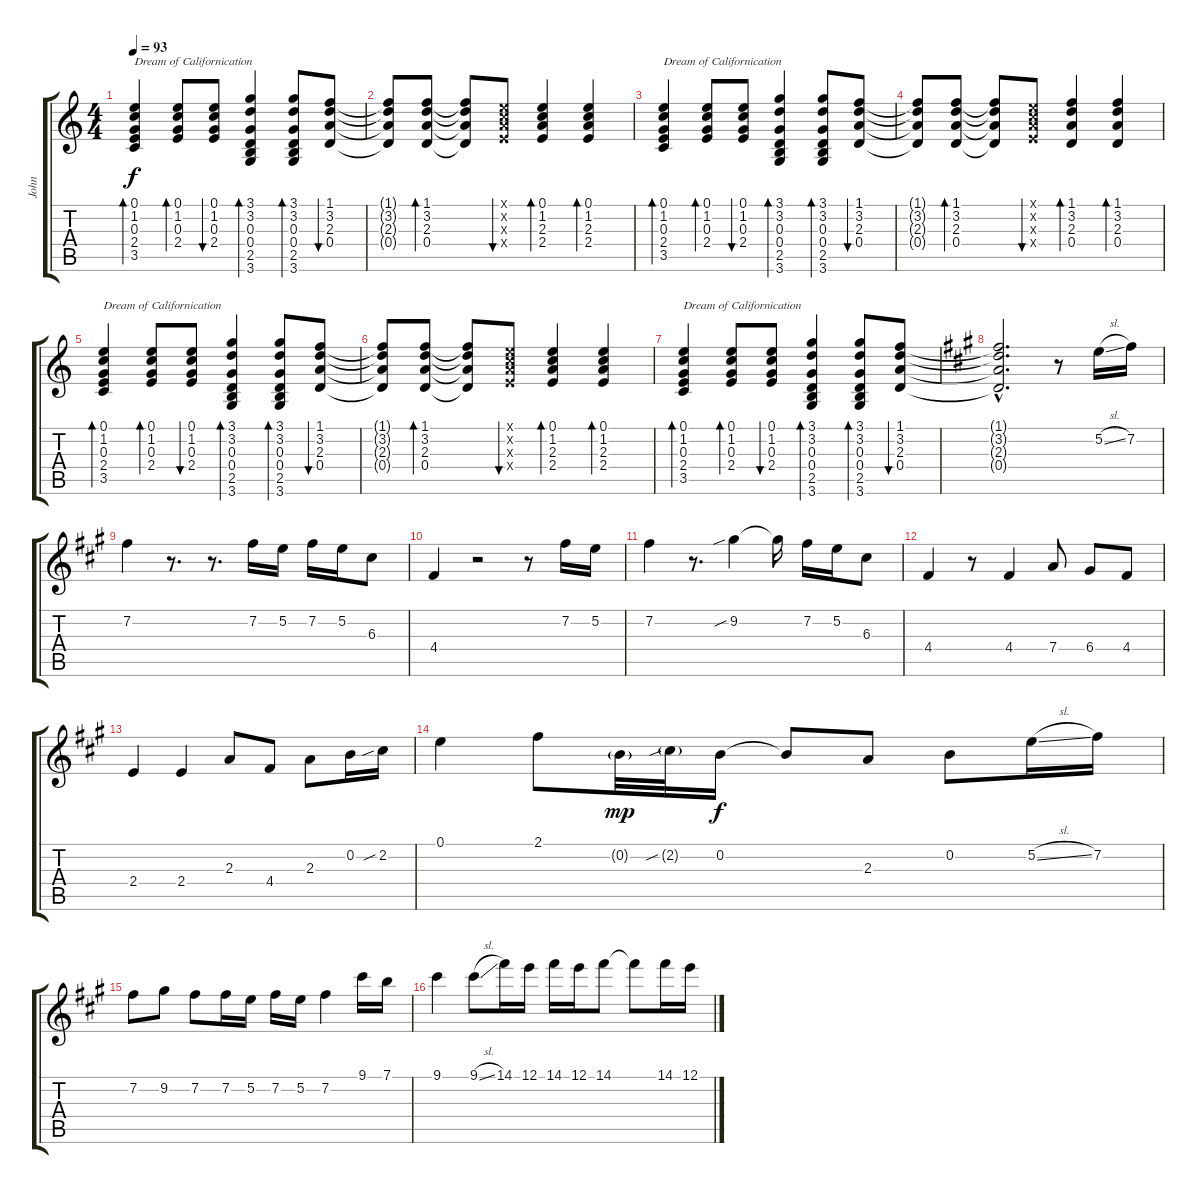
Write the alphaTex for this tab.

\track ("John" "John") {instrument electricguitarjazz}
\staff {score tabs}
\tuning (E4 B3 G3 D3 A2 E2) {hide}
\ts (4 4)
\tempo 93
\clef g2
\ks c
(0.1 1.2 0.3 2.4 3.5).4{bd 60 txt "Dream of Californication" dy f} (0.1 1.2 0.3 2.4).8{bd 60} (0.1 1.2 0.3 2.4).8{bu 60} (3.1 3.2 0.3 0.4 2.5 3.6).4{bd 60} (3.1 3.2 0.3 0.4 2.5 3.6).8{bd 60} (1.1 3.2 2.3 0.4).8{bu 60} |
(1.1{t} 3.2{t} 2.3{t} 0.4{t}).8 (1.1 3.2 2.3 0.4).8{bd 60} (1.1{t} 3.2{t} 2.3{t} 0.4{t}).8 (0.1{x} 1.2{x} 2.3{x} 2.4{x}).8{bu 60} (0.1 1.2 2.3 2.4).4{bd 60} (0.1 1.2 2.3 2.4).4{bd 60} |
(0.1 1.2 0.3 2.4 3.5).4{bd 60 txt "Dream of Californication"} (0.1 1.2 0.3 2.4).8{bd 60} (0.1 1.2 0.3 2.4).8{bu 60} (3.1 3.2 0.3 0.4 2.5 3.6).4{bd 60} (3.1 3.2 0.3 0.4 2.5 3.6).8{bd 60} (1.1 3.2 2.3 0.4).8{bu 60} |
(1.1{t} 3.2{t} 2.3{t} 0.4{t}).8 (1.1 3.2 2.3 0.4).8{bd 60} (1.1{t} 3.2{t} 2.3{t} 0.4{t}).8 (0.1{x} 1.2{x} 2.3{x} 2.4{x}).8{bu 60} (1.1 3.2 2.3 0.4).4{bd 60} (1.1 3.2 2.3 0.4).4{bd 60} |
(0.1 1.2 0.3 2.4 3.5).4{bd 60 txt "Dream of Californication"} (0.1 1.2 0.3 2.4).8{bd 60} (0.1 1.2 0.3 2.4).8{bu 60} (3.1 3.2 0.3 0.4 2.5 3.6).4{bd 60} (3.1 3.2 0.3 0.4 2.5 3.6).8{bd 60} (1.1 3.2 2.3 0.4).8{bu 60} |
(1.1{t} 3.2{t} 2.3{t} 0.4{t}).8 (1.1 3.2 2.3 0.4).8{bd 60} (1.1{t} 3.2{t} 2.3{t} 0.4{t}).8 (0.1{x} 1.2{x} 2.3{x} 2.4{x}).8{bu 60} (0.1 1.2 2.3 2.4).4{bd 60} (0.1 1.2 2.3 2.4).4{bd 60} |
(0.1 1.2 0.3 2.4 3.5).4{bd 60 txt "Dream of Californication"} (0.1 1.2 0.3 2.4).8{bd 60} (0.1 1.2 0.3 2.4).8{bu 60} (3.1 3.2 0.3 0.4 2.5 3.6).4{bd 60} (3.1 3.2 0.3 0.4 2.5 3.6).8{bd 60} (1.1 3.2 2.3 0.4).8{bu 60} |
\ks a
(1.1{hac t} 3.2{hac t} 2.3{hac t} 0.4{hac t}).2{d} r.8 5.2{sl}.16 7.2.16 |
7.2.4 r.8{d} r.8{d} 7.2.16 5.2.16 7.2.16 5.2.16 6.3.8 |
4.4.4 r.2 r.8 7.2.16 5.2.16 |
7.2.4 r.8{d} 9.2{sib}.4 9.2{t}.16 7.2.16 5.2.16 6.3.8 |
4.4.4 r.8 4.4.4 7.4.8 6.4.8 4.4.8 |
2.4.4 2.4.4 2.3.8 4.4.8 2.3.8 0.2.16 2.2{sib}.16 |
0.1.4 2.1.8 0.2{g}.32{dy mp} 2.2{sib g}.32 0.2.16{dy f} 0.2{t}.8 2.3.8 0.2.8 5.2{sl}.16 7.2.16 |
7.2.8 9.2.8 7.2.8 7.2.16 5.2.16 7.2.16 5.2.16 7.2.4 9.1.16 7.1.16 |
9.1.4 9.1{sl}.8 14.1.16 12.1.16 14.1.16 12.1.16 14.1.8 14.1{t}.8 14.1.16 12.1.16
